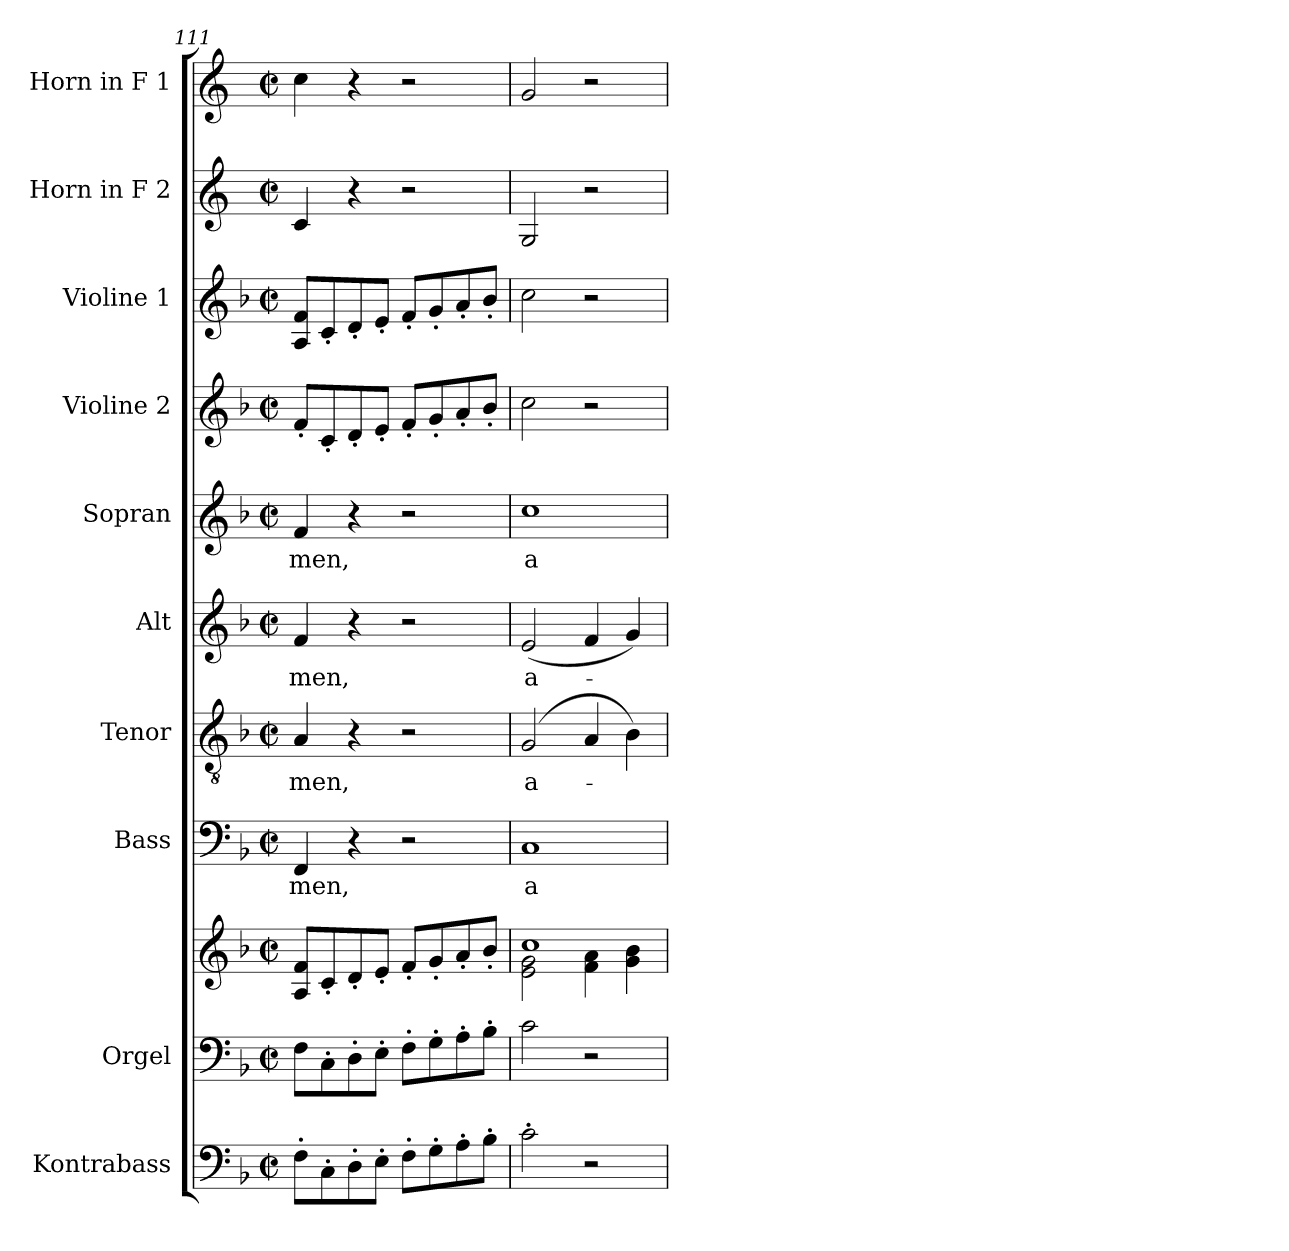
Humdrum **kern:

**kern	**kern	**kern	**kern	**text	**kern	**text	**kern	**text	**kern	**text	**kern	**kern	**kern	**kern
*part10	*part9	*part9	*part8	*part8	*part7	*part7	*part6	*part6	*part5	*part5	*part4	*part3	*part2	*part1
*staff11	*staff10	*staff9	*staff8	*staff8	*staff7	*staff7	*staff6	*staff6	*staff5	*staff5	*staff4	*staff3	*staff2	*staff1
*I"Kontrabass	*I"Orgel	*	*I"Bass	*	*I"Tenor	*	*I"Alt	*	*I"Sopran	*	*I"Violine 2	*I"Violine 1	*I"Horn in F 2	*I"Horn in F 1
*I'Kb.	*	*	*I'B.	*	*I'T.	*	*I'A.	*	*I'S.	*	*I'Vl. 2	*I'Vl. 1	*	*
*clefF4	*clefF4	*clefG2	*clefF4	*	*clefGv2	*	*clefG2	*	*clefG2	*	*clefG2	*clefG2	*clefG2	*clefG2
*ITrd7c12	*	*	*	*	*	*	*	*	*	*	*	*	*ITrd4c7	*ITrd4c7
*k[b-]	*k[b-]	*k[b-]	*k[b-]	*	*k[b-]	*	*k[b-]	*	*k[b-]	*	*k[b-]	*k[b-]	*k[b-]	*k[b-]
*F:	*F:	*F:	*F:	*	*F:	*	*F:	*	*F:	*	*F:	*F:	*F:	*F:
*M2/2	*M2/2	*M2/2	*M2/2	*	*M2/2	*	*M2/2	*	*M2/2	*	*M2/2	*M2/2	*M2/2	*M2/2
*met(c|)	*met(c|)	*met(c|)	*met(c|)	*	*met(c|)	*	*met(c|)	*	*met(c|)	*	*met(c|)	*met(c|)	*met(c|)	*met(c|)
=111	=111	=111	=111	=111	=111	=111	=111	=111	=111	=111	=111	=111	=111	=111
!	!	!	!	!LO:LY:b	!	!LO:LY:b	!	!LO:LY:b	!	!LO:LY:b	!	!	!	!
8FF'>\L	8F\L	8A/ 8f/L	4FF/	-men,	4A/	-men,	4f/	-men,	4f/	-men,	8f'</L	8A/ 8f/L	4F/	4f\
8CC'>\	8C'>\	8c'</	.	.	.	.	.	.	.	.	8c'</	8c'</	.	.
8DD'>\	8D'>\	8d'</	4r	.	4r	.	4r	.	4r	.	8d'</	8d'</	4r	4r
8EE'>\J	8E'>\J	8e'</J	.	.	.	.	.	.	.	.	8e'</J	8e'</J	.	.
8FF'>\L	8F'>\L	8f'</L	2r	.	2r	.	2r	.	2r	.	8f'</L	8f'</L	2r	2r
8GG'>\	8G'>\	8g'</	.	.	.	.	.	.	.	.	8g'</	8g'</	.	.
8AA'>\	8A'>\	8a'</	.	.	.	.	.	.	.	.	8a'</	8a'</	.	.
8BB-'>\J	8B-'>\J	8b-'</J	.	.	.	.	.	.	.	.	8b-'</J	8b-'</J	.	.
=112	=112	=112	=112	=112	=112	=112	=112	=112	=112	=112	=112	=112	=112	=112
*	*	*^	*	*	*	*	*	*	*	*	*	*	*	*
!	!	!	!	!	!LO:LY:b	!	!LO:LY:b	!	!LO:LY:b	!	!LO:LY:b	!	!	!	!
2C'>\	2c\	1cc	2e\ 2g\	1C	a-	(<2G/	a-	(<2e/	a-	1cc	a-	2cc\	2cc\	2C/	2c/
2r	2r	.	4f\ 4a\	.	.	4A/	.	4f/	.	.	.	2r	2r	2r	2r
.	.	.	4g\ 4b-\	.	.	4B-\)	.	4g/)	.	.	.	.	.	.	.
*	*	*v	*v	*	*	*	*	*	*	*	*	*	*	*	*
=	=	=	=	=	=	=	=	=	=	=	=	=	=	=
*-	*-	*-	*-	*-	*-	*-	*-	*-	*-	*-	*-	*-	*-	*-
